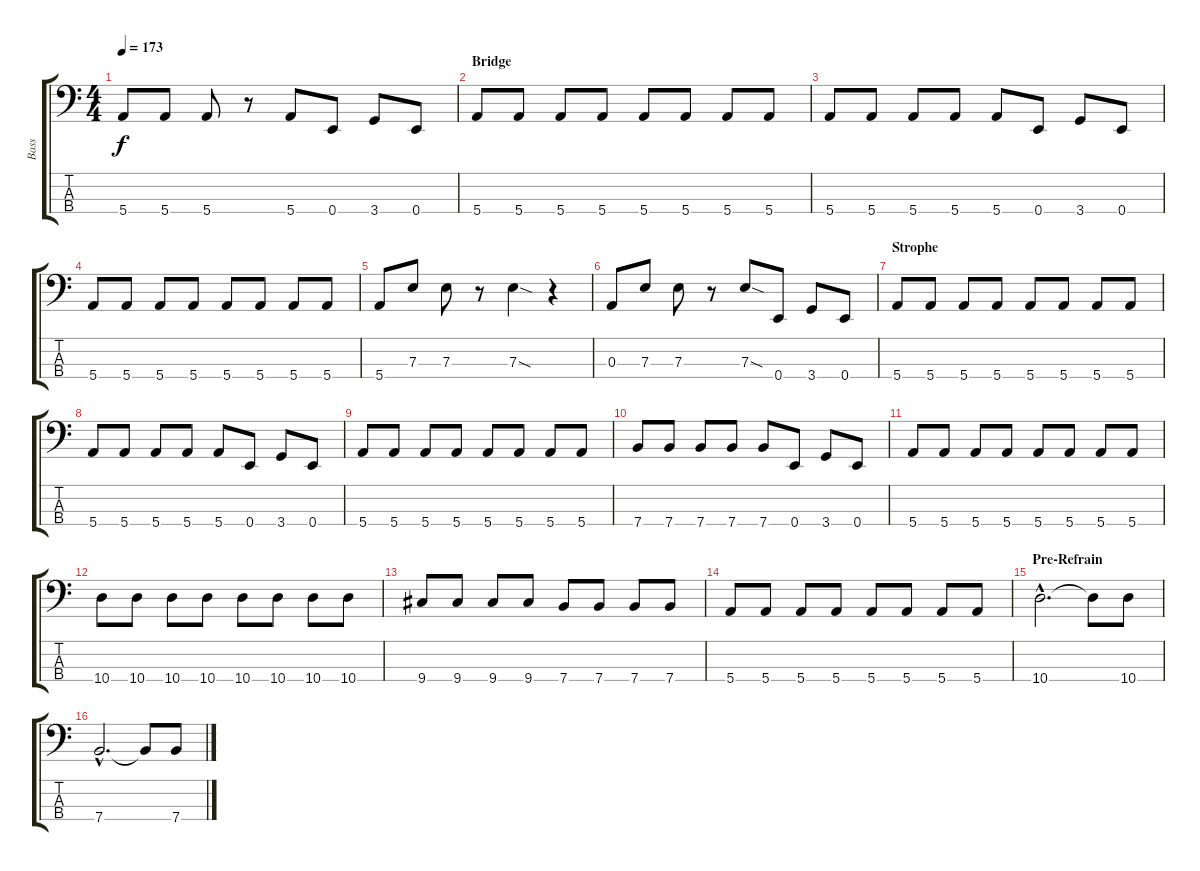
\track ("Bass" "Bass") {instrument electricbasspick}
\staff {score tabs}
\tuning (G2 D2 A1 E1) {hide}
\ts (4 4)
\tempo 173
\clef f4
\ks c
5.4.8{dy f} 5.4.8 5.4.8 r.8 5.4.8 0.4.8 3.4.8 0.4.8 |
\section ("" "Bridge")
5.4.8 5.4.8 5.4.8 5.4.8 5.4.8 5.4.8 5.4.8 5.4.8 |
5.4.8 5.4.8 5.4.8 5.4.8 5.4.8 0.4.8 3.4.8 0.4.8 |
5.4.8 5.4.8 5.4.8 5.4.8 5.4.8 5.4.8 5.4.8 5.4.8 |
5.4.8 7.3.8 7.3.8 r.8 7.3{sod}.4 r.4 |
0.3.8 7.3.8 7.3.8 r.8 7.3{sod}.8 0.4.8 3.4.8 0.4.8 |
\section ("" "Strophe")
5.4.8 5.4.8 5.4.8 5.4.8 5.4.8 5.4.8 5.4.8 5.4.8 |
5.4.8 5.4.8 5.4.8 5.4.8 5.4.8 0.4.8 3.4.8 0.4.8 |
5.4.8 5.4.8 5.4.8 5.4.8 5.4.8 5.4.8 5.4.8 5.4.8 |
7.4.8 7.4.8 7.4.8 7.4.8 7.4.8 0.4.8 3.4.8 0.4.8 |
5.4.8 5.4.8 5.4.8 5.4.8 5.4.8 5.4.8 5.4.8 5.4.8 |
10.4.8 10.4.8 10.4.8 10.4.8 10.4.8 10.4.8 10.4.8 10.4.8 |
9.4.8 9.4.8 9.4.8 9.4.8 7.4.8 7.4.8 7.4.8 7.4.8 |
5.4.8 5.4.8 5.4.8 5.4.8 5.4.8 5.4.8 5.4.8 5.4.8 |
\section ("" "Pre-Refrain")
10.4{hac}.2{d} 10.4{t}.8 10.4.8 |
7.4{hac}.2{d} 7.4{t}.8 7.4.8
